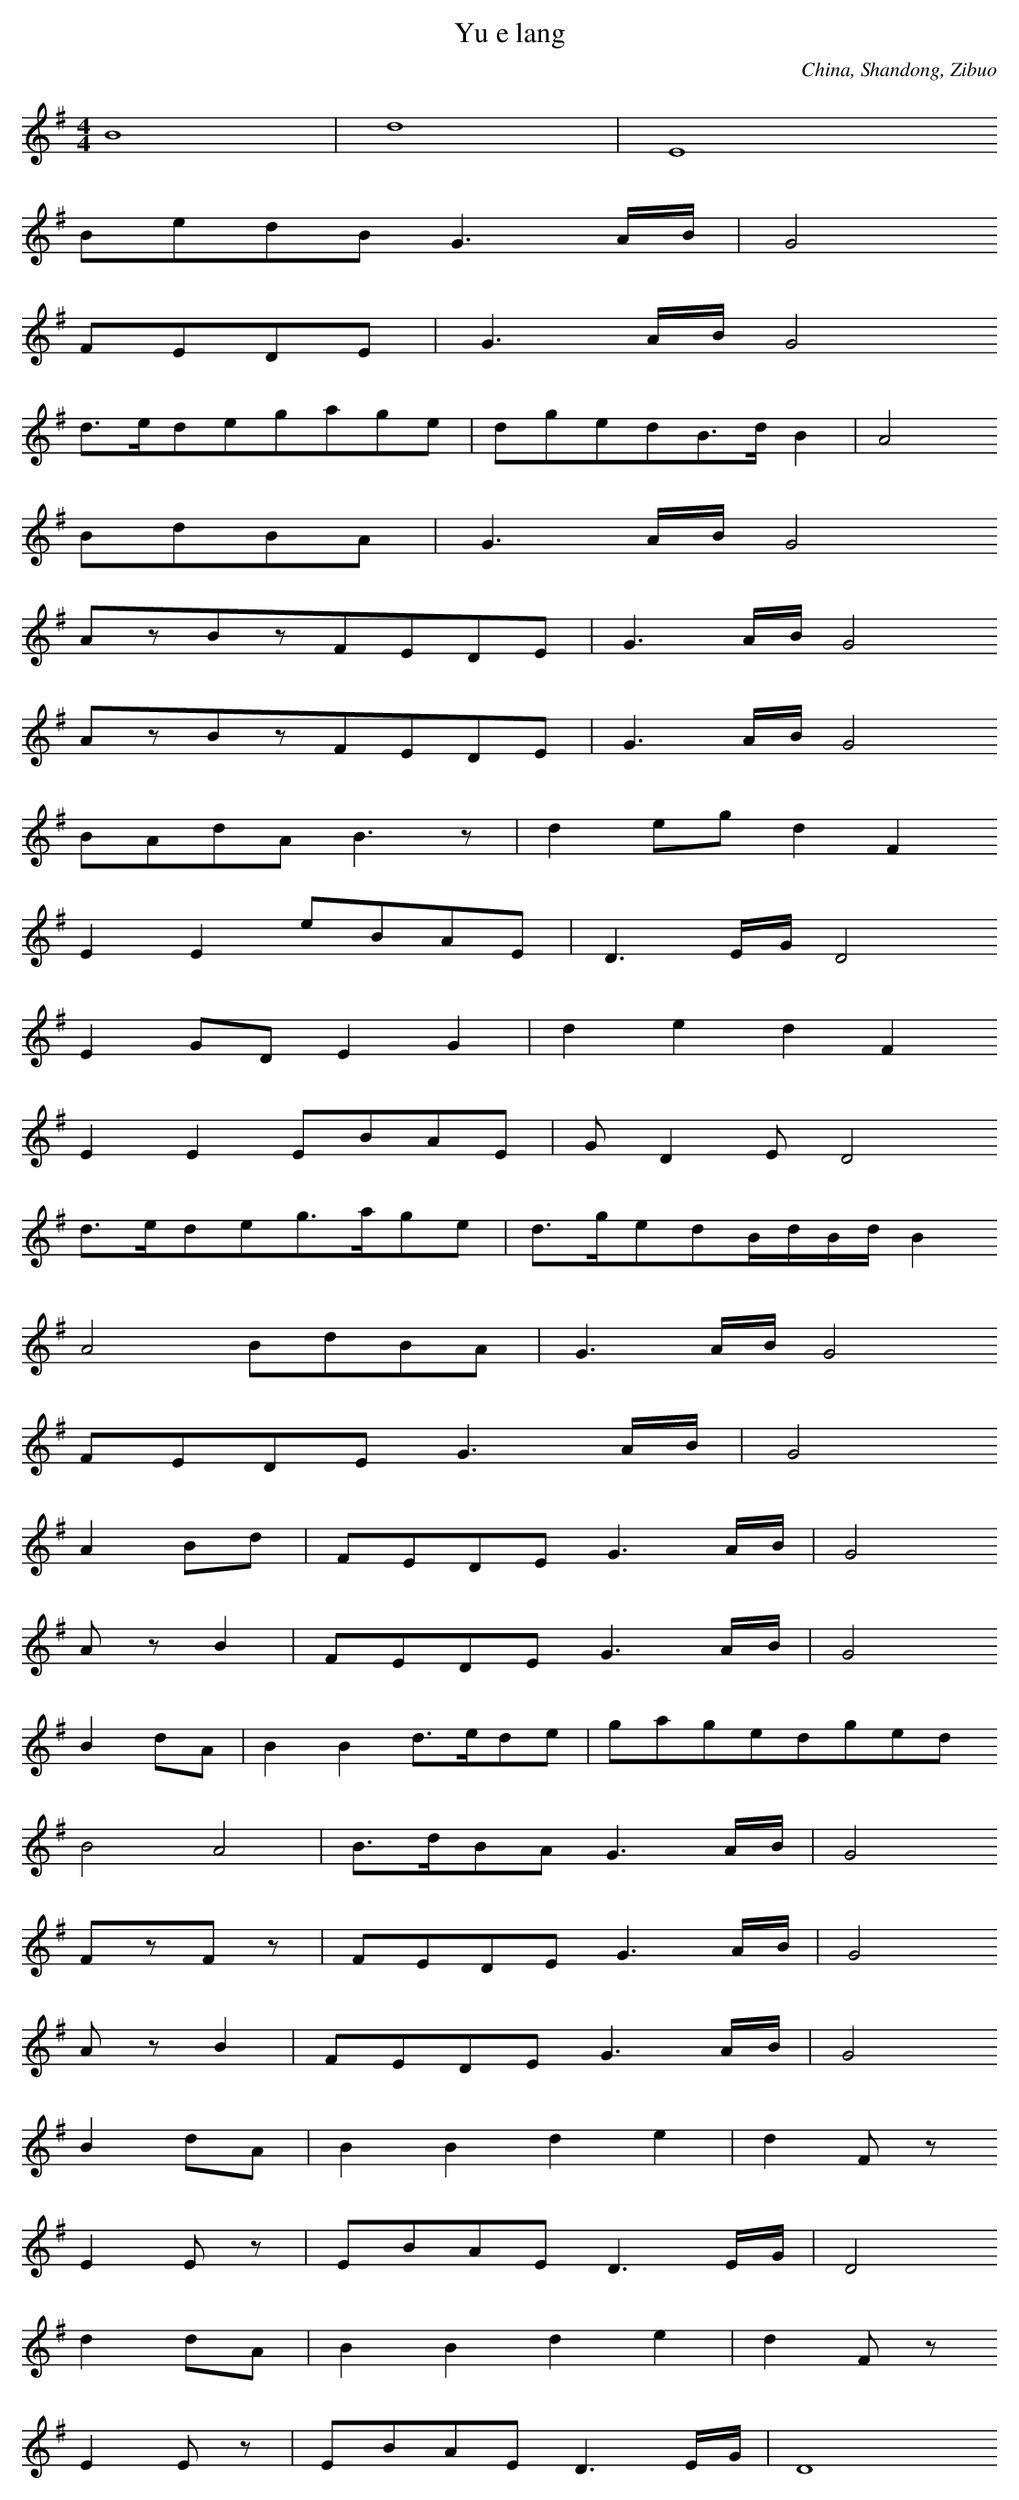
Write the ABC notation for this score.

X:1
T: Yu e lang
O: China, Shandong, Zibuo
M: 4/4
L: 1/16
K: G
B16 | d16 | E16
B2e2d2B2G6AB | G8
F2E2D2E2 | G6ABG8
d3ed2e2g2a2g2e2 | d2g2e2d2B3dB4 | A8
B2d2B2A2 | G6ABG8
A2z2B2z2F2E2D2E2 | G6ABG8
A2z2B2z2F2E2D2E2 | G6ABG8
B2A2d2A2B6z2 | d4e2g2d4F4
E4E4e2B2A2E2 | D6EGD8
E4G2D2E4G4 | d4e4d4F4
E4E4E2B2A2E2 | G2D4E2D8
d3ed2e2g3ag2e2 | d3ge2d2BdBdB4
A8B2d2B2A2 | G6ABG8
F2E2D2E2G6AB | G8
A4B2d2 | F2E2D2E2G6AB | G8
A2z2B4 | F2E2D2E2G6AB | G8
B4d2A2 | B4B4d3ed2e2 | g2a2g2e2d2g2e2d2
B8A8 | B3dB2A2G6AB | G8
F2z2F2z2 | F2E2D2E2G6AB | G8
A2z2B4 | F2E2D2E2G6AB | G8
B4d2A2 | B4B4d4e4 | d4F2z2
E4E2z2 | E2B2A2E2D6EG | D8
d4d2A2 | B4B4d4e4 | d4F2z2
E4E2z2 | E2B2A2E2D6EG | D16
